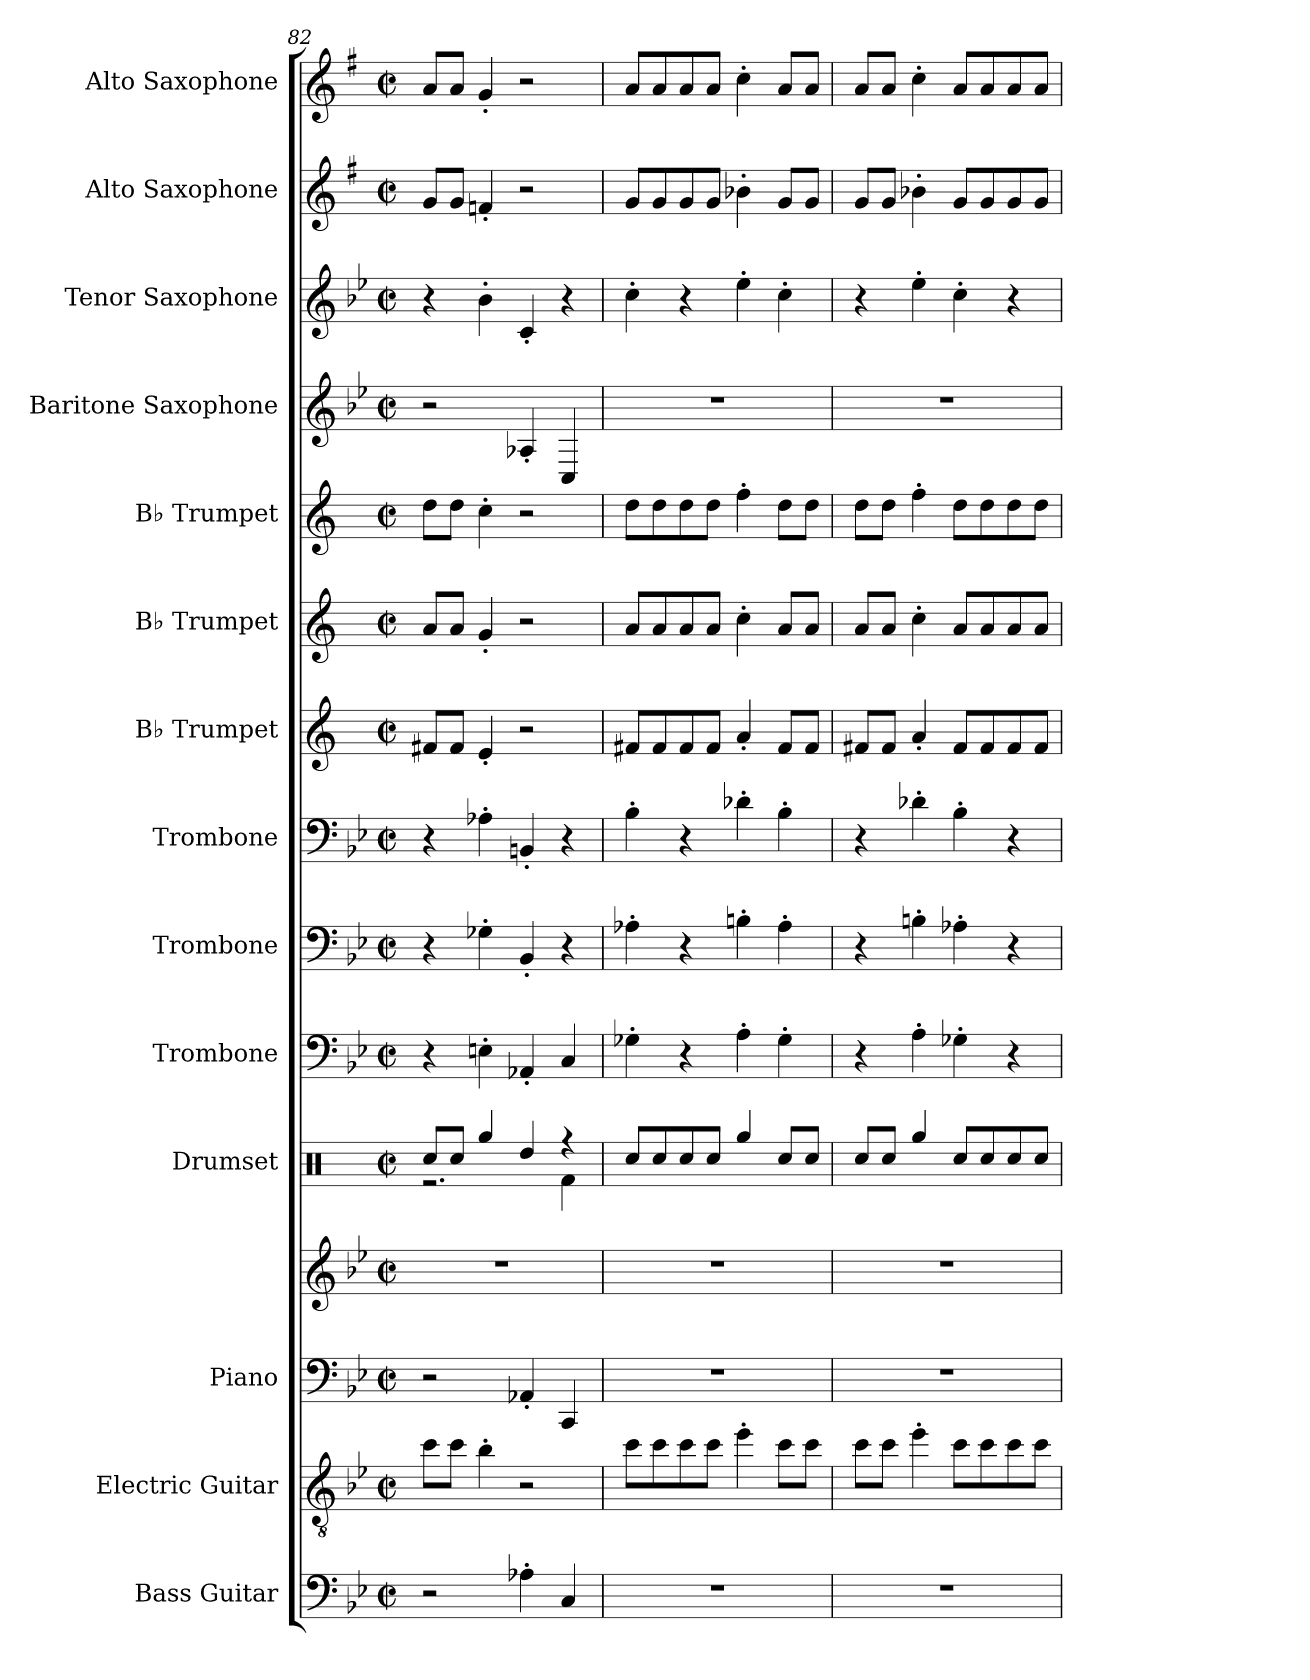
**kern	**kern	**kern	**kern	**kern	**kern	**kern	**kern	**kern	**kern	**kern	**kern	**kern	**kern	**kern
*part14	*part13	*part12	*part12	*part11	*part10	*part9	*part8	*part7	*part6	*part5	*part4	*part3	*part2	*part1
*staff15	*staff14	*staff13	*staff12	*staff11	*staff10	*staff9	*staff8	*staff7	*staff6	*staff5	*staff4	*staff3	*staff2	*staff1
*I"Bass Guitar	*I"Electric Guitar	*I"Piano	*	*I"Drumset	*I"Trombone	*I"Trombone	*I"Trombone	*I"B♭ Trumpet	*I"B♭ Trumpet	*I"B♭ Trumpet	*I"Baritone Saxophone	*I"Tenor Saxophone	*I"Alto Saxophone	*I"Alto Saxophone
*I'B. Guit.	*I'El. Guit.	*I'Pno.	*	*I'Drs.	*I'Tbn.	*I'Tbn.	*I'Tbn.	*I'B♭ Tpt.	*I'B♭ Tpt.	*I'B♭ Tpt.	*I'Bar. Sax.	*I'T. Sax.	*I'A. Sax.	*I'A. Sax.
*clefF4	*clefGv2	*clefF4	*clefG2	*clefX	*clefF4	*clefF4	*clefF4	*clefG2	*clefG2	*clefG2	*clefG2	*clefG2	*clefG2	*clefG2
*ITrd7c12	*	*	*	*	*	*	*	*ITrd1c2	*ITrd1c2	*ITrd1c2	*ITrd12c21	*ITrd8c14	*ITrd5c9	*ITrd5c9
*k[b-e-]	*k[b-e-]	*k[b-e-]	*k[b-e-]	*k[]	*k[b-e-]	*k[b-e-]	*k[b-e-]	*k[b-e-]	*k[b-e-]	*k[b-e-]	*k[b-e-]	*k[b-e-]	*k[b-e-]	*k[b-e-]
*M2/2	*M2/2	*M2/2	*M2/2	*M2/2	*M2/2	*M2/2	*M2/2	*M2/2	*M2/2	*M2/2	*M2/2	*M2/2	*M2/2	*M2/2
*met(c|)	*met(c|)	*met(c|)	*met(c|)	*met(c|)	*met(c|)	*met(c|)	*met(c|)	*met(c|)	*met(c|)	*met(c|)	*met(c|)	*met(c|)	*met(c|)	*met(c|)
=82	=82	=82	=82	=82	=82	=82	=82	=82	=82	=82	=82	=82	=82	=82
*	*	*	*	*^	*	*	*	*	*	*	*	*	*	*
2r	8cc\L	2r	1r	8Rcc/L	2.r	4r	4r	4r	8en/L	8g/L	8cc\L	2r	4r	8B-/L	8c/L
.	8cc\J	.	.	8Rcc/J	.	.	.	.	8e/J	8g/J	8cc\J	.	.	8B-/J	8c/J
.	4b-'\	.	.	4Rgg/	.	4En'\	4G-X'\	4A-X'\	4d'/	4f'/	4b-'\	.	4B-'\	4A-X'/	4B-'/
4AA-X'\	2r	4AA-X'/	.	4Rdd/	.	4AA-X'/	4BB-'/	4BBn'/	2r	2r	2r	4AA-X'/	4C'/	2r	2r
4CC/	.	4CC/	.	4r	4Rf\	4C/	4r	4r	.	.	.	4CC/	4r	.	.
*	*	*	*	*v	*v	*	*	*	*	*	*	*	*	*	*
!!LO:PB:g=z
=83	=83	=83	=83	=83	=83	=83	=83	=83	=83	=83	=83	=83	=83	=83
1r	8cc\L	1r	1r	8Rcc/L	4G-X'\	4A-X'\	4B-'\	8en/L	8g/L	8cc\L	1r	4c'\	8B-/L	8c/L
.	8cc\	.	.	8Rcc/	.	.	.	8e/	8g/	8cc\	.	.	8B-/	8c/
.	8cc\	.	.	8Rcc/	4r	4r	4r	8e/	8g/	8cc\	.	4r	8B-/	8c/
.	8cc\J	.	.	8Rcc/J	.	.	.	8e/J	8g/J	8cc\J	.	.	8B-/J	8c/J
.	4ee-'\	.	.	4Rgg/	4A'\	4Bn'\	4d-X'\	4g'/	4b-'\	4ee-'\	.	4e-'\	4d-X'\	4e-'\
.	8cc\L	.	.	8Rcc/L	4G-'\	4A-'\	4B-'\	8e/L	8g/L	8cc\L	.	4c'\	8B-/L	8c/L
.	8cc\J	.	.	8Rcc/J	.	.	.	8e/J	8g/J	8cc\J	.	.	8B-/J	8c/J
=84	=84	=84	=84	=84	=84	=84	=84	=84	=84	=84	=84	=84	=84	=84
1r	8cc\L	1r	1r	8Rcc/L	4r	4r	4r	8en/L	8g/L	8cc\L	1r	4r	8B-/L	8c/L
.	8cc\J	.	.	8Rcc/J	.	.	.	8e/J	8g/J	8cc\J	.	.	8B-/J	8c/J
.	4ee-'\	.	.	4Rgg/	4A'\	4Bn'\	4d-X'\	4g'/	4b-'\	4ee-'\	.	4e-'\	4d-X'\	4e-'\
.	8cc\L	.	.	8Rcc/L	4G-X'\	4A-X'\	4B-'\	8e/L	8g/L	8cc\L	.	4c'\	8B-/L	8c/L
.	8cc\	.	.	8Rcc/	.	.	.	8e/	8g/	8cc\	.	.	8B-/	8c/
.	8cc\	.	.	8Rcc/	4r	4r	4r	8e/	8g/	8cc\	.	4r	8B-/	8c/
.	8cc\J	.	.	8Rcc/J	.	.	.	8e/J	8g/J	8cc\J	.	.	8B-/J	8c/J
=	=	=	=	=	=	=	=	=	=	=	=	=	=	=
*-	*-	*-	*-	*-	*-	*-	*-	*-	*-	*-	*-	*-	*-	*-
